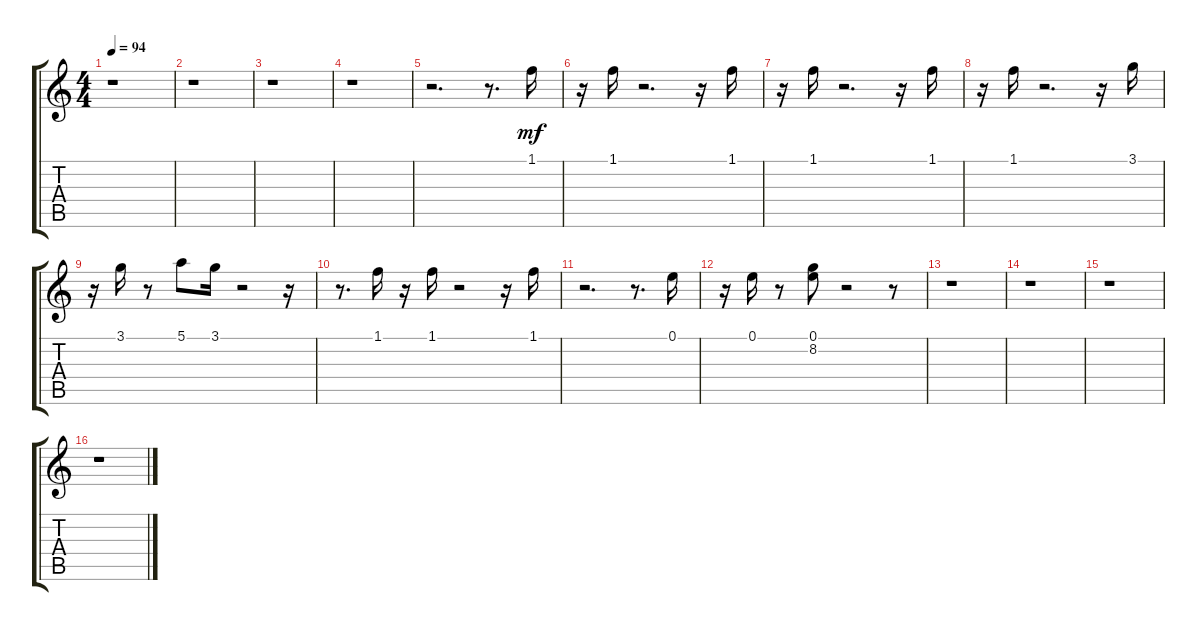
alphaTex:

\track "" {instrument electricguitarmuted}
\staff {score tabs}
\tuning (E4 B3 G3 D3 A2 E2) {hide}
\ts (4 4)
\tempo 94
\clef g2
\ks c
r.1{dy mf} |
r.1 |
r.1 |
r.1 |
r.2{d} r.8{d} 1.1.16 |
r.16 1.1.16 r.2{d} r.16 1.1.16 |
r.16 1.1.16 r.2{d} r.16 1.1.16 |
r.16 1.1.16 r.2{d} r.16 3.1.16 |
r.16 3.1.16 r.8 5.1.8 3.1.16 r.2 r.16 |
r.8{d} 1.1.16 r.16 1.1.16 r.2 r.16 1.1.16 |
r.2{d} r.8{d} 0.1.16 |
r.16 0.1.16 r.8 (0.1 8.2).8 r.2 r.8 |
r.1 |
r.1 |
r.1 |
r.1
